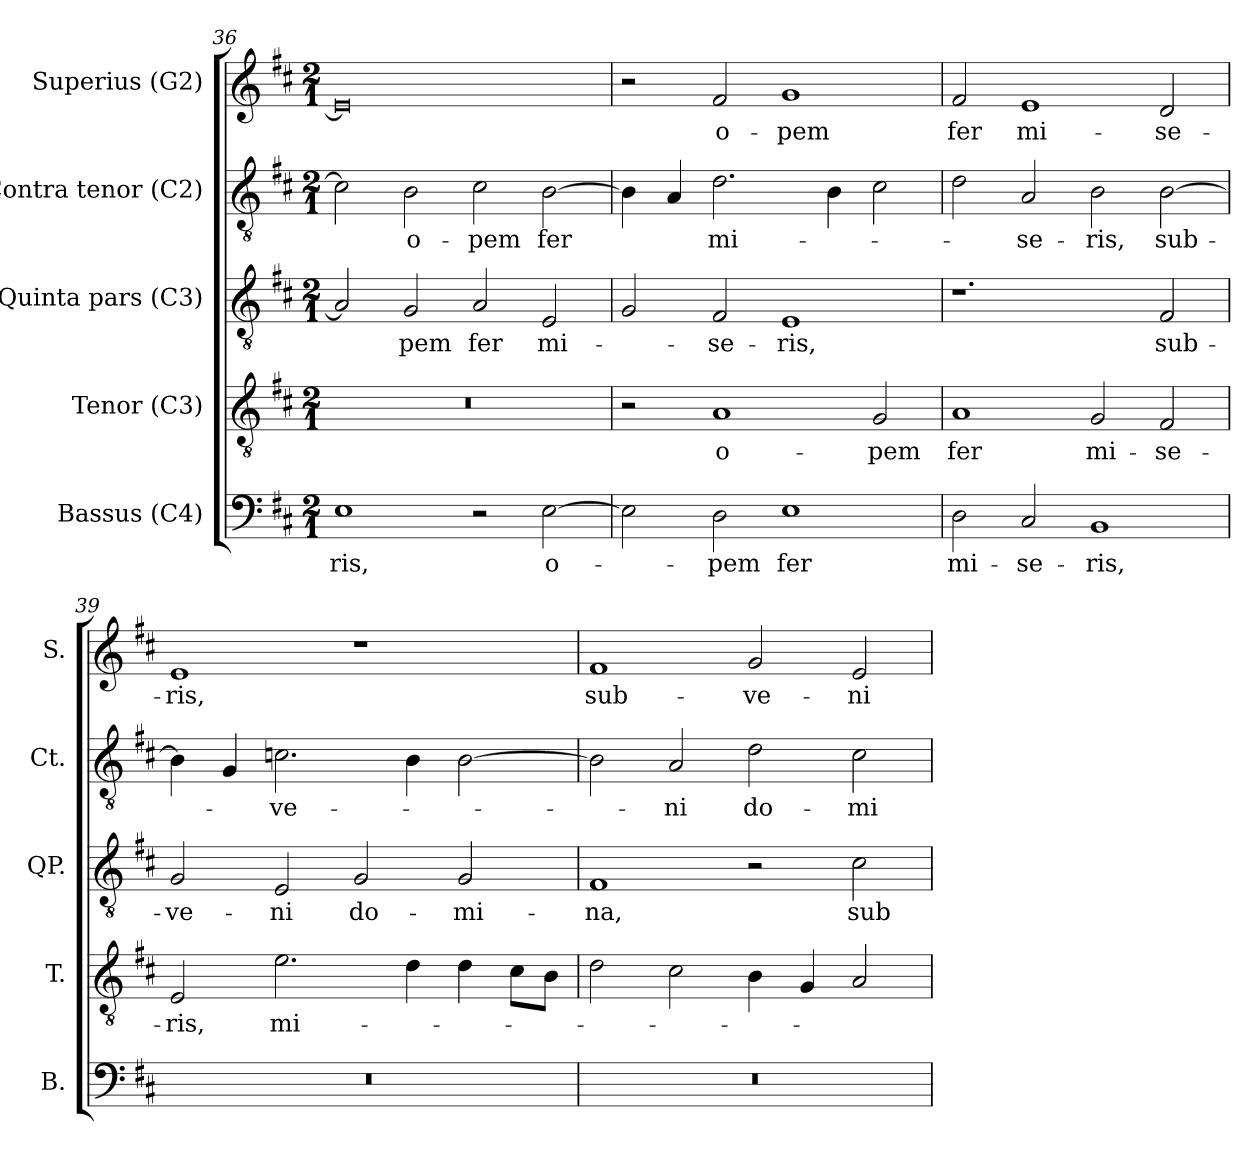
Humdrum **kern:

**kern	**text	**kern	**text	**kern	**text	**kern	**text	**kern	**text
*part5	*part5	*part4	*part4	*part3	*part3	*part2	*part2	*part1	*part1
*staff5	*staff5	*staff4	*staff4	*staff3	*staff3	*staff2	*staff2	*staff1	*staff1
*I"Bassus (C4)	*	*I"Tenor (C3)	*	*I"Quinta pars (C3)	*	*I"Contra tenor (C2)	*	*I"Superius (G2)	*
*I'B.	*	*I'T.	*	*I'QP.	*	*I'Ct.	*	*I'S.	*
*clefF4	*	*clefGv2	*	*clefGv2	*	*clefGv2	*	*clefG2	*
*	*	*ITrd7c12	*	*ITrd7c12	*	*	*	*	*
*k[f#c#]	*	*k[f#c#]	*	*k[f#c#]	*	*k[f#c#]	*	*k[f#c#]	*
*D:	*	*D:	*	*D:	*	*D:	*	*D:	*
*M2/1	*	*M2/1	*	*M2/1	*	*M2/1	*	*M2/1	*
=36	=36	=36	=36	=36	=36	=36	=36	=36	=36
!	!LO:LY:b:color=#000000	!LO:N:vis=1	!	!	!	!	!	!	!
1Ei	-ris,	0r	.	2AAi/]	.	2c#i\]	.	0ei]	.
!	!	!	!	!	!LO:LY:b:color=#000000	!	!	!	!
!	!	!	!	!	!	!	!LO:LY:b:color=#000000	!	!
.	.	.	.	2GGi/	-pem	2Bi\	o-	.	.
!	!	!	!	!	!LO:LY:b:color=#000000	!	!	!	!
!	!	!	!	!	!	!	!LO:LY:b:color=#000000	!	!
2r	.	.	.	2AAi/	fer	2c#i\	-pem	.	.
!	!LO:LY:b:color=#000000	!	!	!	!	!	!	!	!
!	!	!	!	!	!LO:LY:b:color=#000000	!	!	!	!
!	!	!	!	!	!	!	!LO:LY:b:color=#000000	!	!
[2Ei\	o-	.	.	2EEi/	mi-	[2Bi\	fer	.	.
!!LO:PB:g=z
=37	=37	=37	=37	=37	=37	=37	=37	=37	=37
2Ei\]	.	2r	.	2GGi/	.	4Bi\]	.	2r	.
.	.	.	.	.	.	4Ai/	.	.	.
!	!LO:LY:b:color=#000000	!	!	!	!	!	!	!	!
!	!	!	!LO:LY:b:color=#000000	!	!	!	!	!	!
!	!	!	!	!	!LO:LY:b:color=#000000	!	!	!	!
!	!	!	!	!	!	!	!LO:LY:b:color=#000000	!	!
!	!	!	!	!	!	!	!	!	!LO:LY:b:color=#000000
2Di\	-pem	1AAi	o-	2FF#i/	-se-	2.di\	mi-	2f#i/	o-
!	!LO:LY:b:color=#000000	!	!	!	!	!	!	!	!
!	!	!	!	!	!LO:LY:b:color=#000000	!	!	!	!
!	!	!	!	!	!	!	!	!	!LO:LY:b:color=#000000
1Ei	fer	.	.	1EEi	-ris,	.	.	1gi	-pem
.	.	.	.	.	.	4Bi\	.	.	.
!	!	!	!LO:LY:b:color=#000000	!	!	!	!	!	!
.	.	2GGi/	-pem	.	.	2c#i\	.	.	.
=38	=38	=38	=38	=38	=38	=38	=38	=38	=38
!	!LO:LY:b:color=#000000	!	!	!	!	!	!	!	!
!	!	!	!LO:LY:b:color=#000000	!	!	!	!	!	!
!	!	!	!	!	!	!	!	!	!LO:LY:b:color=#000000
2Di\	mi-	1AAi	fer	1.r	.	2di\	.	2f#i/	fer
!	!LO:LY:b:color=#000000	!	!	!	!	!	!	!	!
!	!	!	!	!	!	!	!LO:LY:b:color=#000000	!	!
!	!	!	!	!	!	!	!	!	!LO:LY:b:color=#000000
2C#i/	-se-	.	.	.	.	2Ai/	-se-	1ei	mi-
!	!LO:LY:b:color=#000000	!	!	!	!	!	!	!	!
!	!	!	!LO:LY:b:color=#000000	!	!	!	!	!	!
!	!	!	!	!	!	!	!LO:LY:b:color=#000000	!	!
1BBi	-ris,	2GGi/	mi-	.	.	2Bi\	-ris,	.	.
!	!	!	!LO:LY:b:color=#000000	!	!	!	!	!	!
!	!	!	!	!	!LO:LY:b:color=#000000	!	!	!	!
!	!	!	!	!	!	!	!LO:LY:b:color=#000000	!	!
!	!	!	!	!	!	!	!	!	!LO:LY:b:color=#000000
.	.	2FF#i/	-se-	2FF#i/	sub-	[2Bi\	sub-	2di/	-se-
=39	=39	=39	=39	=39	=39	=39	=39	=39	=39
!LO:N:vis=1	!	!	!	!	!	!	!	!	!
!	!	!	!LO:LY:b:color=#000000	!	!	!	!	!	!
!	!	!	!	!	!LO:LY:b:color=#000000	!	!	!	!
!	!	!	!	!	!	!	!	!	!LO:LY:b:color=#000000
0r	.	2EEi/	-ris,	2GGi/	-ve-	4Bi\]	.	1ei	-ris,
.	.	.	.	.	.	4Gi/	.	.	.
!	!	!	!LO:LY:b:color=#000000	!	!	!	!	!	!
!	!	!	!	!	!LO:LY:b:color=#000000	!	!	!	!
!	!	!	!	!	!	!	!LO:LY:b:color=#000000	!	!
.	.	2.Ei\	mi-	2EEi/	-ni	2.ci\	-ve-	.	.
!	!	!	!	!	!LO:LY:b:color=#000000	!	!	!	!
.	.	.	.	2GGi/	do-	.	.	1r	.
.	.	4Di\	.	.	.	4Bi\	.	.	.
!	!	!	!	!	!LO:LY:b:color=#000000	!	!	!	!
.	.	4Di\	.	2GGi/	-mi-	[2Bi\	.	.	.
.	.	8C#i\L	.	.	.	.	.	.	.
.	.	8BBi\J	.	.	.	.	.	.	.
=40	=40	=40	=40	=40	=40	=40	=40	=40	=40
!LO:N:vis=1	!	!	!	!	!	!	!	!	!
!	!	!	!	!	!LO:LY:b:color=#000000	!	!	!	!
!	!	!	!	!	!	!	!	!	!LO:LY:b:color=#000000
0r	.	2Di\	.	1FF#i	-na,	2Bi\]	.	1f#i	sub-
!	!	!	!	!	!	!	!LO:LY:b:color=#000000	!	!
.	.	2C#i\	.	.	.	2Ai/	-ni	.	.
!	!	!	!	!	!	!	!LO:LY:b:color=#000000	!	!
!	!	!	!	!	!	!	!	!	!LO:LY:b:color=#000000
.	.	4BBi\	.	2r	.	2di\	do-	2gi/	-ve-
.	.	4GGi/	.	.	.	.	.	.	.
!	!	!	!	!	!LO:LY:b:color=#000000	!	!	!	!
!	!	!	!	!	!	!	!LO:LY:b:color=#000000	!	!
!	!	!	!	!	!	!	!	!	!LO:LY:b:color=#000000
.	.	2AAi/	.	2C#i\	sub-	2c#i\	-mi-	2ei/	-ni
=	=	=	=	=	=	=	=	=	=
*-	*-	*-	*-	*-	*-	*-	*-	*-	*-
